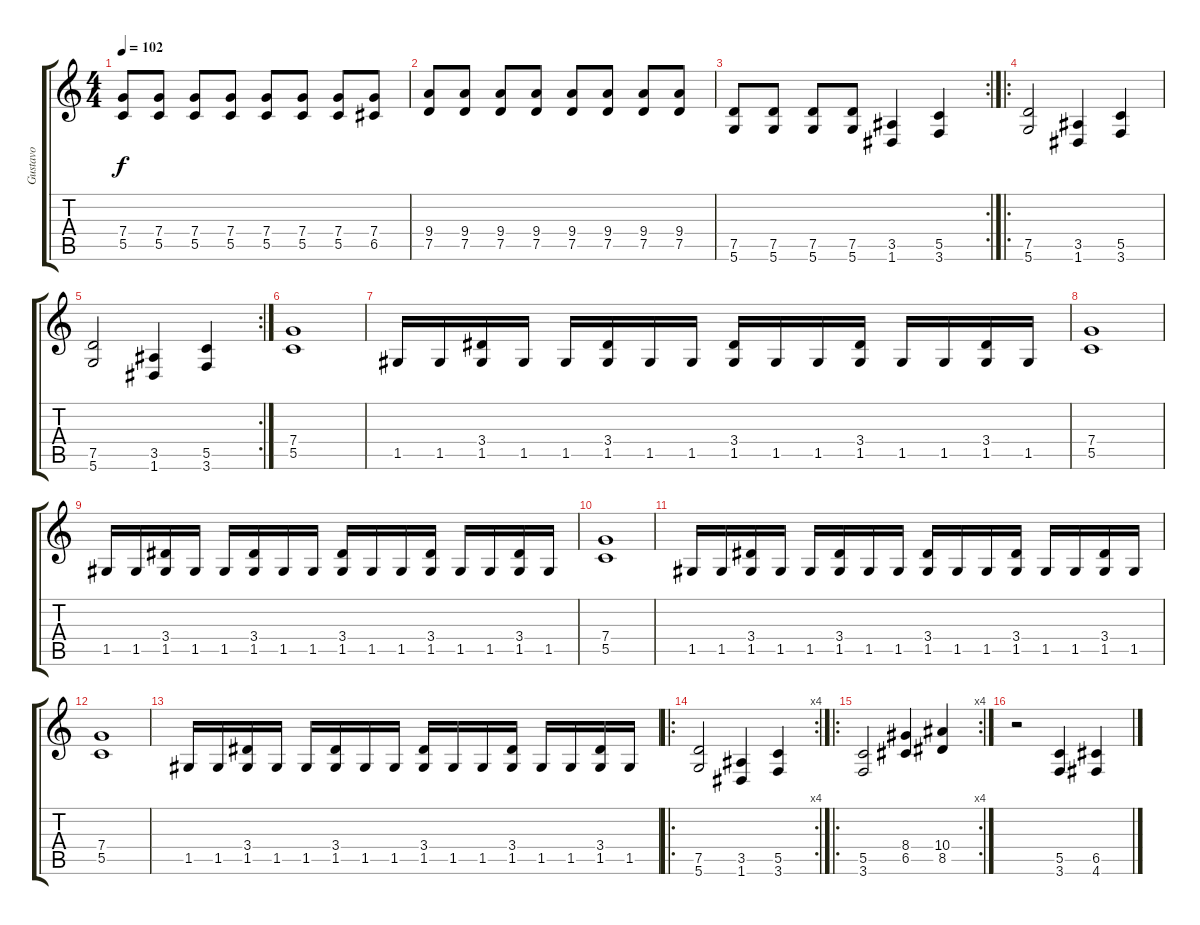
\track ("Gustavo" "Gustavo") {instrument distortionguitar}
\staff {score tabs}
\tuning (D4 A3 F3 C3 G2 D2) {hide}
\ts (4 4)
\tempo 102
\clef g2
\ks c
(7.4 5.5).8{dy f} (7.4 5.5).8 (7.4 5.5).8 (7.4 5.5).8 (7.4 5.5).8 (7.4 5.5).8 (7.4 5.5).8 (7.4 6.5).8 |
(9.4 7.5).8 (9.4 7.5).8 (9.4 7.5).8 (9.4 7.5).8 (9.4 7.5).8 (9.4 7.5).8 (9.4 7.5).8 (9.4 7.5).8 |
\rc 2
(7.5 5.6).8 (7.5 5.6).8 (7.5 5.6).8 (7.5 5.6).8 (3.5 1.6).4 (5.5 3.6).4 |
\ro
(7.5 5.6).2 (3.5 1.6).4 (5.5 3.6).4 |
\rc 2
(7.5 5.6).2 (3.5 1.6).4 (5.5 3.6).4 |
(7.4 5.5).1 |
1.5.16 1.5.16 (3.4 1.5).16 1.5.16 1.5.16 (3.4 1.5).16 1.5.16 1.5.16 (3.4 1.5).16 1.5.16 1.5.16 (3.4 1.5).16 1.5.16 1.5.16 (3.4 1.5).16 1.5.16 |
(7.4 5.5).1 |
1.5.16 1.5.16 (3.4 1.5).16 1.5.16 1.5.16 (3.4 1.5).16 1.5.16 1.5.16 (3.4 1.5).16 1.5.16 1.5.16 (3.4 1.5).16 1.5.16 1.5.16 (3.4 1.5).16 1.5.16 |
(7.4 5.5).1 |
1.5.16 1.5.16 (3.4 1.5).16 1.5.16 1.5.16 (3.4 1.5).16 1.5.16 1.5.16 (3.4 1.5).16 1.5.16 1.5.16 (3.4 1.5).16 1.5.16 1.5.16 (3.4 1.5).16 1.5.16 |
(7.4 5.5).1 |
1.5.16 1.5.16 (3.4 1.5).16 1.5.16 1.5.16 (3.4 1.5).16 1.5.16 1.5.16 (3.4 1.5).16 1.5.16 1.5.16 (3.4 1.5).16 1.5.16 1.5.16 (3.4 1.5).16 1.5.16 |
\ro
\rc 4
(7.5 5.6).2 (3.5 1.6).4 (5.5 3.6).4 |
\ro
\rc 4
(5.5 3.6).2 (8.4 6.5).4 (10.4 8.5).4 |
r.2 (5.5 3.6).4 (6.5 4.6).4
